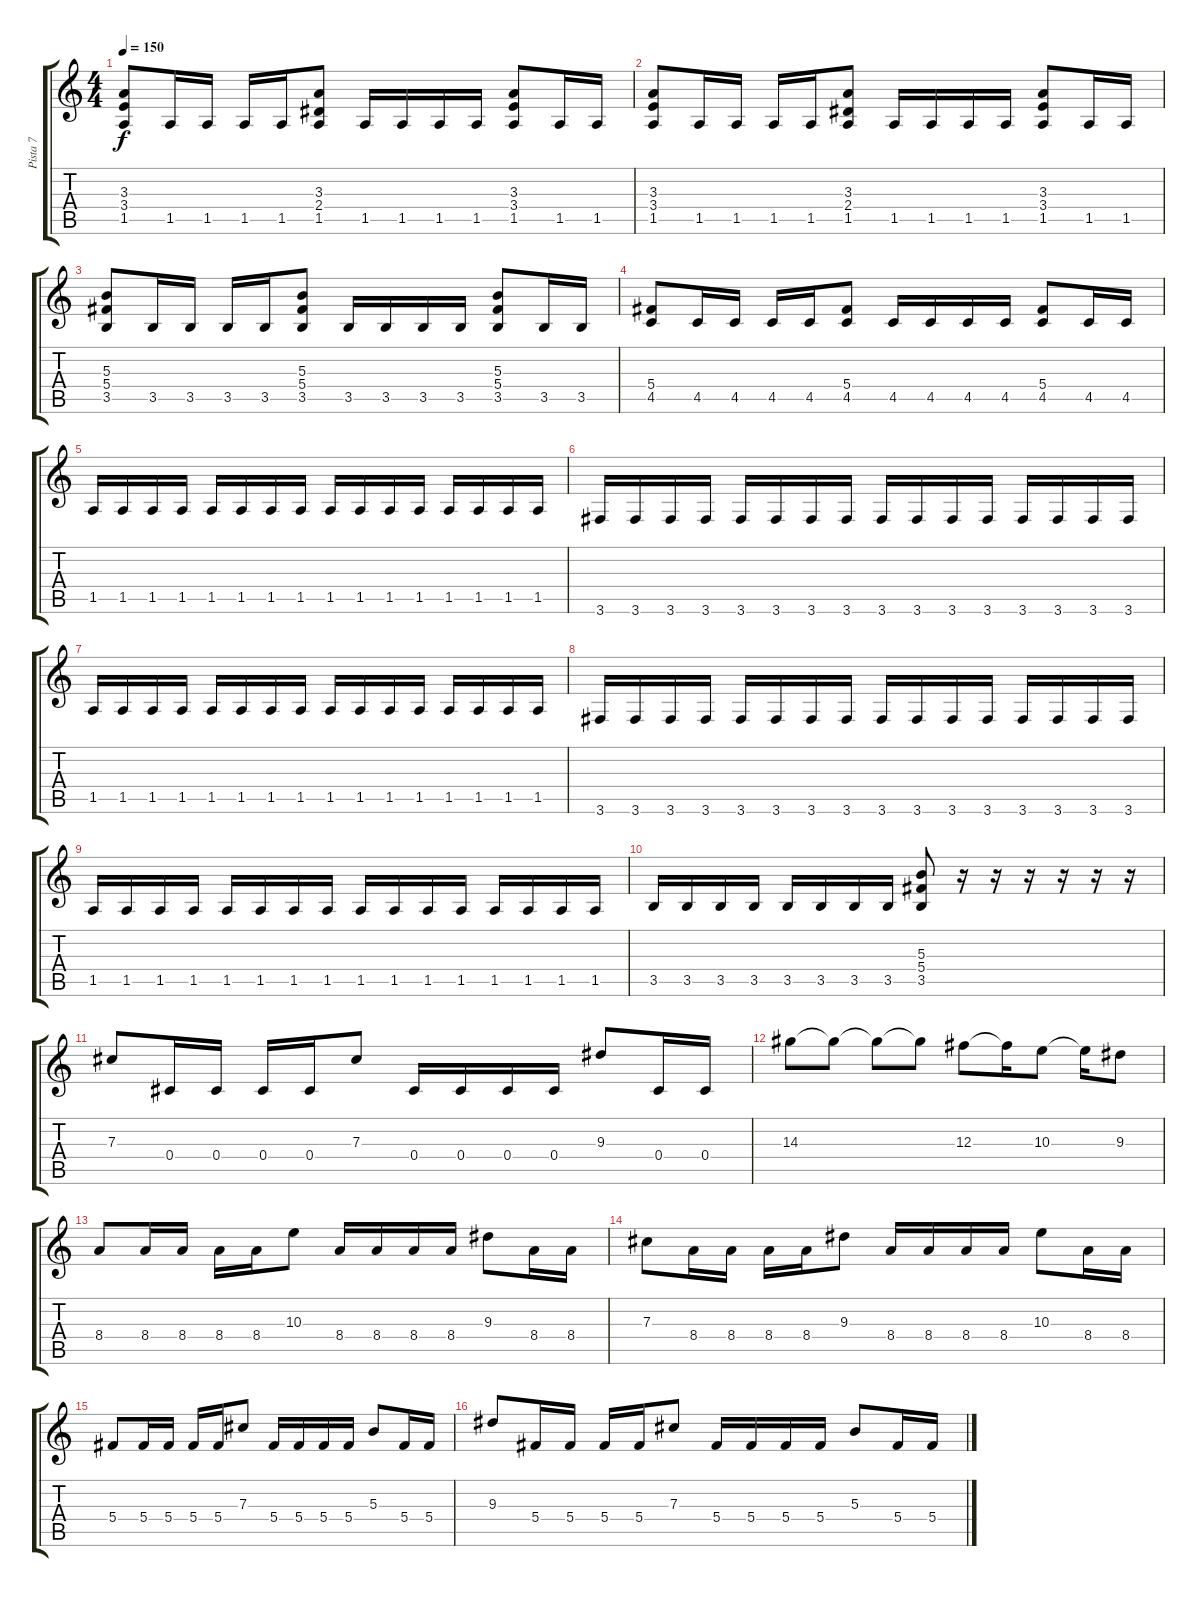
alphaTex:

\track ("Pista 7" "Pista 7") {instrument distortionguitar}
\staff {score tabs}
\tuning (Eb4 Bb3 Gb3 Db3 Ab2 Eb2) {hide}
\ts (4 4)
\tempo 150
\clef g2
\ks c
(3.3 3.4 1.5).8{dy f} 1.5.16 1.5.16 1.5.16 1.5.16 (3.3 2.4 1.5).8 1.5.16 1.5.16 1.5.16 1.5.16 (3.3 3.4 1.5).8 1.5.16 1.5.16 |
(3.3 3.4 1.5).8 1.5.16 1.5.16 1.5.16 1.5.16 (3.3 2.4 1.5).8 1.5.16 1.5.16 1.5.16 1.5.16 (3.3 3.4 1.5).8 1.5.16 1.5.16 |
(5.3 5.4 3.5).8 3.5.16 3.5.16 3.5.16 3.5.16 (5.3 5.4 3.5).8 3.5.16 3.5.16 3.5.16 3.5.16 (5.3 5.4 3.5).8 3.5.16 3.5.16 |
(5.4 4.5).8 4.5.16 4.5.16 4.5.16 4.5.16 (5.4 4.5).8 4.5.16 4.5.16 4.5.16 4.5.16 (5.4 4.5).8 4.5.16 4.5.16 |
1.5.16 1.5.16 1.5.16 1.5.16 1.5.16 1.5.16 1.5.16 1.5.16 1.5.16 1.5.16 1.5.16 1.5.16 1.5.16 1.5.16 1.5.16 1.5.16 |
3.6.16 3.6.16 3.6.16 3.6.16 3.6.16 3.6.16 3.6.16 3.6.16 3.6.16 3.6.16 3.6.16 3.6.16 3.6.16 3.6.16 3.6.16 3.6.16 |
1.5.16 1.5.16 1.5.16 1.5.16 1.5.16 1.5.16 1.5.16 1.5.16 1.5.16 1.5.16 1.5.16 1.5.16 1.5.16 1.5.16 1.5.16 1.5.16 |
3.6.16 3.6.16 3.6.16 3.6.16 3.6.16 3.6.16 3.6.16 3.6.16 3.6.16 3.6.16 3.6.16 3.6.16 3.6.16 3.6.16 3.6.16 3.6.16 |
1.5.16 1.5.16 1.5.16 1.5.16 1.5.16 1.5.16 1.5.16 1.5.16 1.5.16 1.5.16 1.5.16 1.5.16 1.5.16 1.5.16 1.5.16 1.5.16 |
3.5.16 3.5.16 3.5.16 3.5.16 3.5.16 3.5.16 3.5.16 3.5.16 (5.3 5.4 3.5).8 r.16 r.16 r.16 r.16 r.16 r.16 |
7.3.8 0.4.16 0.4.16 0.4.16 0.4.16 7.3.8 0.4.16 0.4.16 0.4.16 0.4.16 9.3.8 0.4.16 0.4.16 |
14.3.8 14.3{t}.8 14.3{t}.8 14.3{t}.8 12.3.8 12.3{t}.16 10.3.8 10.3{t}.16 9.3.8 |
8.4.8 8.4.16 8.4.16 8.4.16 8.4.16 10.3.8 8.4.16 8.4.16 8.4.16 8.4.16 9.3.8 8.4.16 8.4.16 |
7.3.8 8.4.16 8.4.16 8.4.16 8.4.16 9.3.8 8.4.16 8.4.16 8.4.16 8.4.16 10.3.8 8.4.16 8.4.16 |
5.4.8 5.4.16 5.4.16 5.4.16 5.4.16 7.3.8 5.4.16 5.4.16 5.4.16 5.4.16 5.3.8 5.4.16 5.4.16 |
9.3.8 5.4.16 5.4.16 5.4.16 5.4.16 7.3.8 5.4.16 5.4.16 5.4.16 5.4.16 5.3.8 5.4.16 5.4.16
